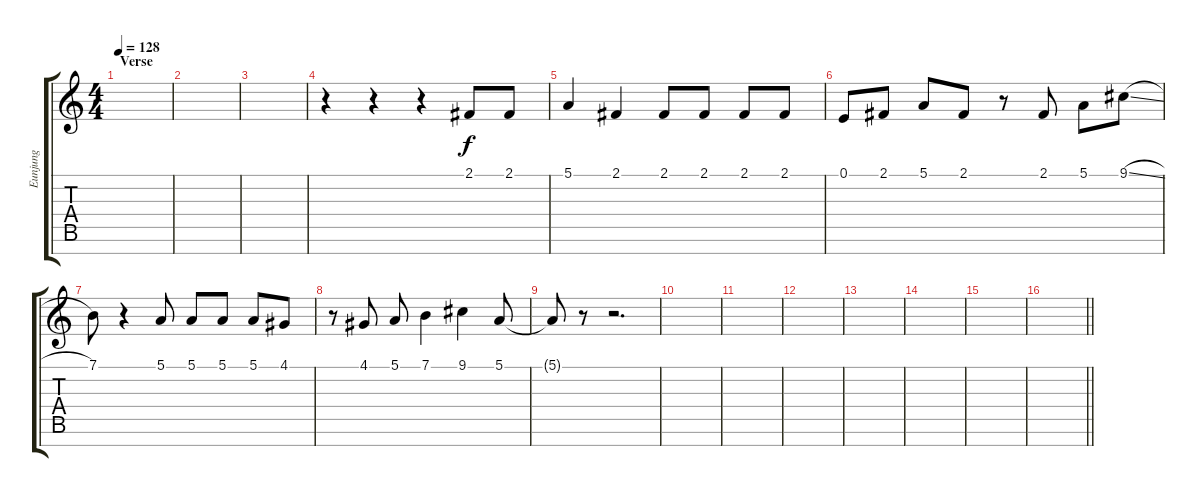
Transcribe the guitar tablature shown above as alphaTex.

\track ("Eunjung" "Eunjung") {instrument flute}
\staff {score tabs}
\tuning (E4 B3 G3 D3 A2 E2 B1) {hide}
\ts (4 4)
\section ("" "Verse")
\tempo 128
\clef g2
\ks c
|
|
|
r.4 r.4 r.4 2.1.8 2.1.8 |
5.1.4 2.1.4 2.1.8 2.1.8 2.1.8 2.1.8 |
0.1.8 2.1.8 5.1.8 2.1.8 r.8 2.1.8 5.1.8 9.1{sl}.8 |
7.1.8 r.4 5.1.8 5.1.8 5.1.8 5.1.8 4.1.8 |
r.8 4.1.8 5.1.8 7.1.4 9.1.4 5.1.8 |
5.1{t}.8 r.8 r.2{d} |
|
|
|
|
|
|
\barLineRight lightlight
